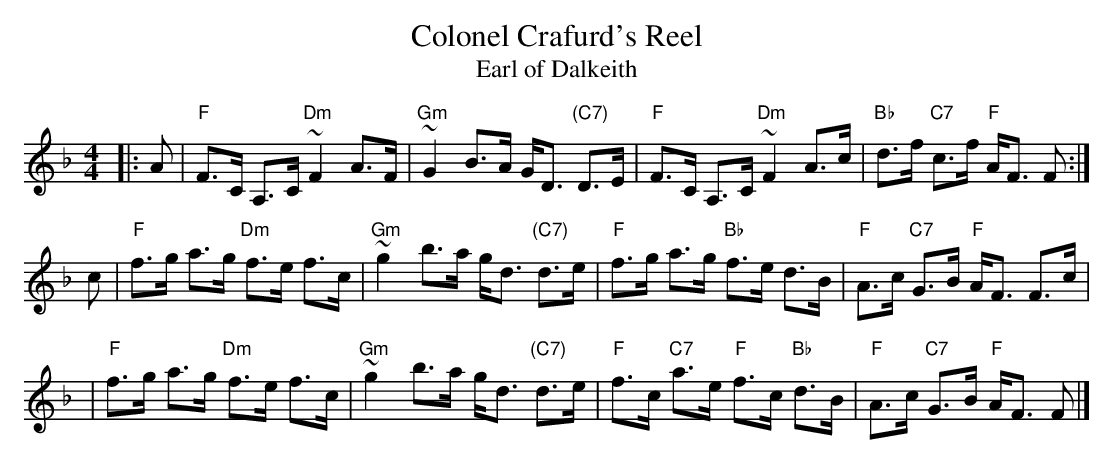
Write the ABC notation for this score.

X:1
T: Colonel Crafurd's Reel
T: Earl of Dalkeith
M: 4/4
L: 1/8
K: F
|: A \
| "F"F>C A,>C "Dm"~F2 A>F | "Gm"~G2 B>A G<D "(C7)"D>E \
| "F"F>C A,>C "Dm"~F2 A>c | "Bb"d>f "C7"c>f "F"A<F F :|
 c \
| "F"f>g a>g "Dm"f>e f>c | "Gm"~g2 b>a g<d "(C7)"d>e \
| "F"f>g a>g "Bb"f>e d>B | "F"A>c "C7"G>B "F"A<F F>c |
| "F"f>g a>g "Dm"f>e f>c | "Gm"~g2 b>a g<d "(C7)"d>e \
| "F"f>c "C7"a>e "F"f>c "Bb"d>B | "F"A>c "C7"G>B "F"A<F F |]
